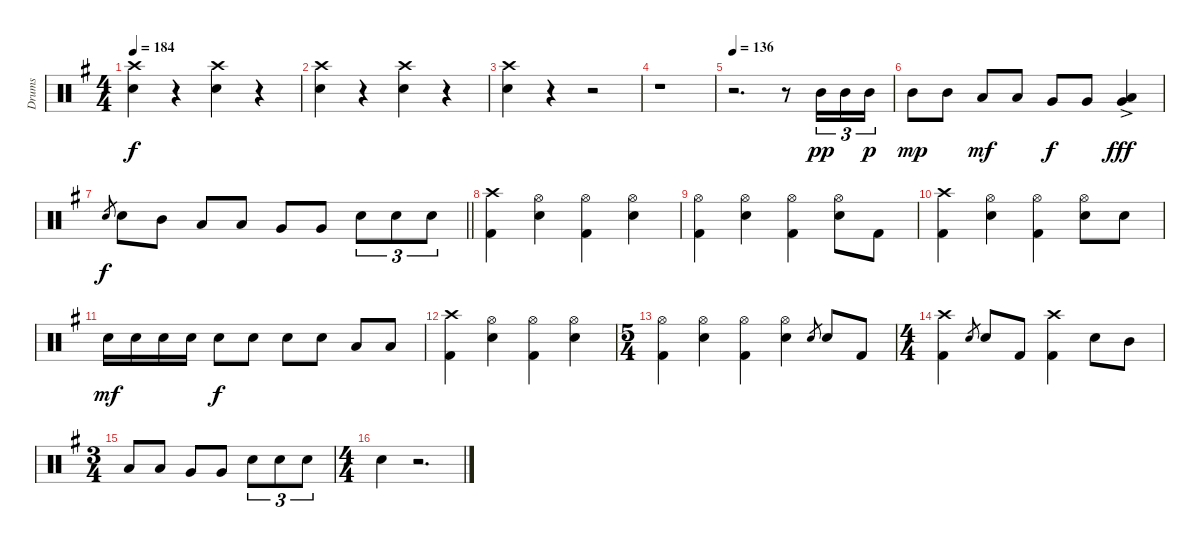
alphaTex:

\track ("Drums" "Drums") {instrument percussion}
\staff {score}
\articulation defaults
\ts (4 4)
\tempo 184
\clef neutral
\ks eminor
("Crash high (hit)" "Snare (hit) 2").4{dy f} r.4 ("Crash high (hit)" "Snare (hit) 2").4 r.4 |
("Crash high (hit)" "Snare (hit) 2").4 r.4 ("Crash high (hit)" "Snare (hit) 2").4 r.4 |
("Crash high (hit)" "Snare (hit) 2").4 r.4 r.2 |
r.1 |
\tempo 136
r.2{d} r.8 "Mid Tom (hit)".16{tu (3 2) dy pp} "Mid Tom (hit)".16{tu (3 2)} "Mid Tom (hit)".16{tu (3 2) dy p} |
"Mid Tom (hit)".8{dy mp} "Mid Tom (hit)".8 "Low Tom (hit)".8{dy mf} "Low Tom (hit)".8 "Very Low Tom (hit)".8{dy f} "Very Low Tom (hit)".8 ("Low Tom (hit)" "Very Low Tom (hit)"{ac}).4{dy fff} |
\barLineRight lightlight "Snare (hit) 2".8{gr dy f} "Snare (hit) 2".8 "Mid Tom (hit)".8 "Low Tom (hit)".8 "Low Tom (hit)".8 "Very Low Tom (hit)".8 "Very Low Tom (hit)".8 "Snare (hit) 2".8{tu (3 2)} "Snare (hit) 2".8{tu (3 2)} "Snare (hit) 2".8{tu (3 2)}
|
("Crash high (hit)" "Kick (hit) 2").4 ("Hi-Hat (open)" "Snare (hit) 2").4 ("Hi-Hat (open)" "Kick (hit) 2").4 ("Hi-Hat (open)" "Snare (hit) 2").4 |
("Hi-Hat (open)" "Kick (hit) 2").4 ("Hi-Hat (open)" "Snare (hit) 2").4 ("Hi-Hat (open)" "Kick (hit) 2").4 ("Hi-Hat (open)" "Snare (hit) 2").8 "Kick (hit) 2".8 |
("Crash high (hit)" "Kick (hit) 2").4 ("Hi-Hat (open)" "Snare (hit) 2").4 ("Hi-Hat (open)" "Kick (hit) 2").4 ("Hi-Hat (open)" "Snare (hit) 2").8 "Snare (hit) 2".8 |
"Snare (hit) 2".16{dy mf} "Snare (hit) 2".16 "Snare (hit) 2".16 "Snare (hit) 2".16 "Snare (hit) 2".8{dy f} "Snare (hit) 2".8 "Snare (hit) 2".8 "Snare (hit) 2".8 "Low Tom (hit)".8 "Low Tom (hit)".8 |
("Crash high (hit)" "Kick (hit) 2").4 ("Hi-Hat (open)" "Snare (hit) 2").4 ("Hi-Hat (open)" "Kick (hit) 2").4 ("Hi-Hat (open)" "Snare (hit) 2").4 |
\ts (5 4)
("Hi-Hat (open)" "Kick (hit) 2").4 ("Hi-Hat (open)" "Snare (hit) 2").4 ("Hi-Hat (open)" "Kick (hit) 2").4 ("Hi-Hat (open)" "Snare (hit) 2").4 "Snare (hit) 2".8{gr} "Snare (hit) 2".8 "Kick (hit) 2".8 |
\ts (4 4)
("Crash high (hit)" "Kick (hit) 2").4 "Snare (hit) 2".8{gr} "Snare (hit) 2".8 "Kick (hit) 2".8 ("Crash high (hit)" "Kick (hit) 2").4 "Snare (hit) 2".8 "Mid Tom (hit)".8 |
\ts (3 4)
"Low Tom (hit)".8 "Low Tom (hit)".8 "Very Low Tom (hit)".8 "Very Low Tom (hit)".8 "Snare (hit) 2".8{tu (3 2)} "Snare (hit) 2".8{tu (3 2)} "Snare (hit) 2".8{tu (3 2)} |
\ts (4 4)
"Snare (hit) 2".4 r.2{d}
